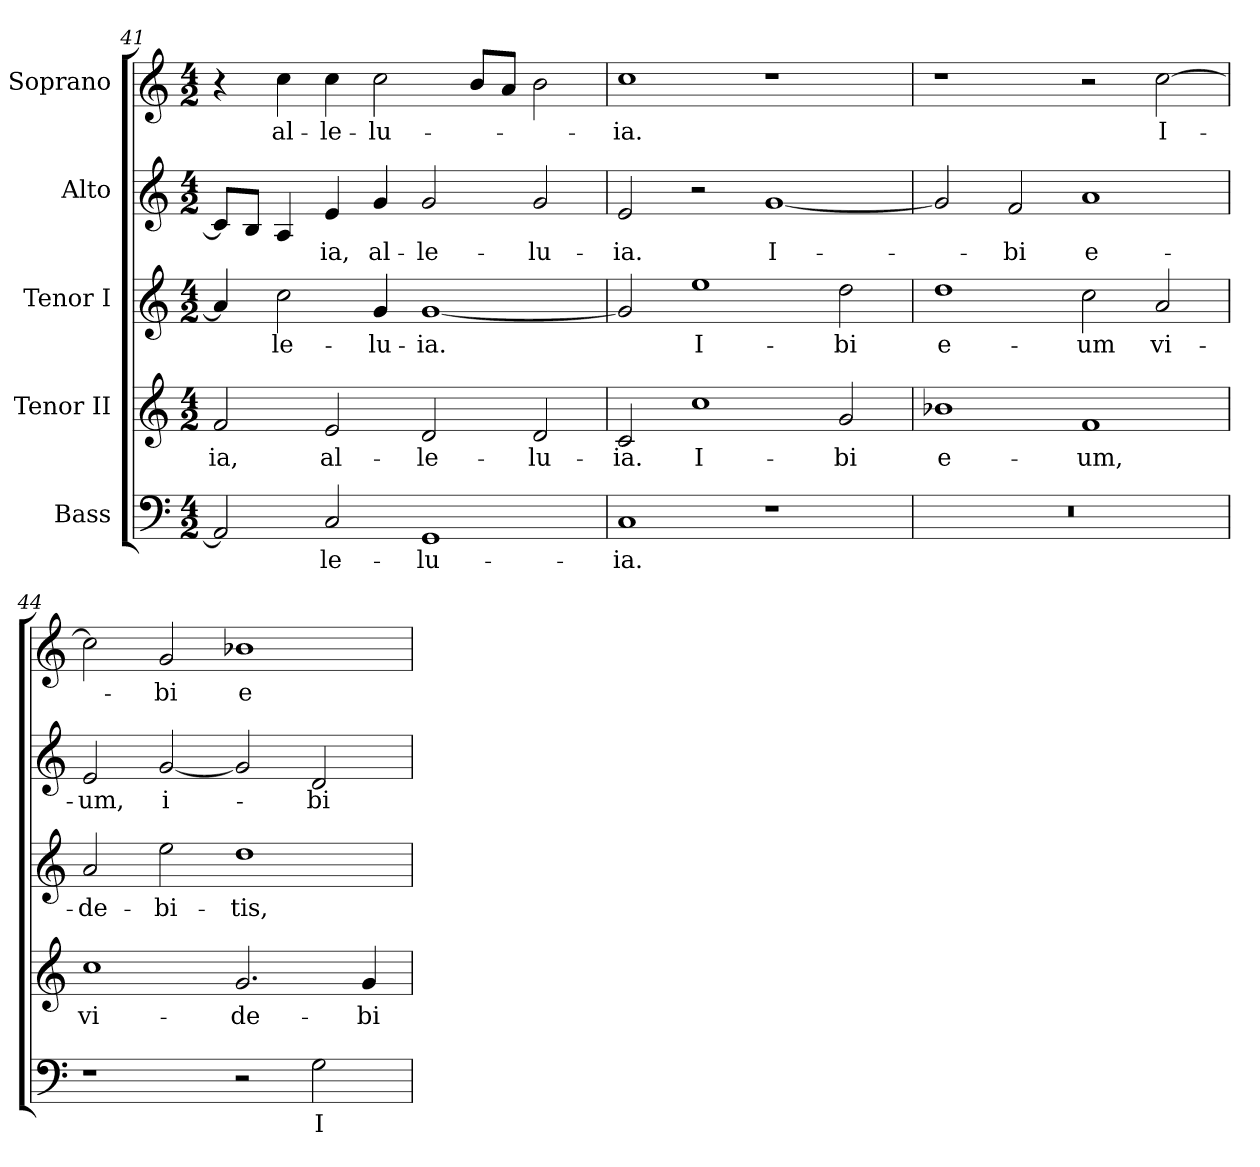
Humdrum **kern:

**kern	**text	**kern	**text	**kern	**text	**kern	**text	**kern	**text
*part5	*part5	*part4	*part4	*part3	*part3	*part2	*part2	*part1	*part1
*staff5	*staff5	*staff4	*staff4	*staff3	*staff3	*staff2	*staff2	*staff1	*staff1
*I"Bass	*	*I"Tenor II	*	*I"Tenor I	*	*I"Alto	*	*I"Soprano	*
*clefF4	*	*clefG2	*	*clefG2	*	*clefG2	*	*clefG2	*
*	*	*ITrd7c12	*	*ITrd7c12	*	*	*	*	*
*k[]	*	*k[]	*	*k[]	*	*k[]	*	*k[]	*
*C:	*	*C:	*	*C:	*	*C:	*	*C:	*
*M4/2	*	*M4/2	*	*M4/2	*	*M4/2	*	*M4/2	*
=41	=41	=41	=41	=41	=41	=41	=41	=41	=41
!	!	!	!LO:LY:b:color=#000000	!	!	!	!	!	!
2AAi/]	.	2Fi/	-ia,	4Ai/]	.	8ci/L]	.	4r	.
.	.	.	.	.	.	8Bi/J	.	.	.
!	!	!	!	!	!LO:LY:b:color=#000000	!	!	!	!
!	!	!	!	!	!	!	!	!	!LO:LY:b:color=#000000
.	.	.	.	2ci\	-le-	4Ai/	.	4cci\	al-
!	!LO:LY:b:color=#000000	!	!	!	!	!	!	!	!
!	!	!	!LO:LY:b:color=#000000	!	!	!	!	!	!
!	!	!	!	!	!	!	!LO:LY:b:color=#000000	!	!
!	!	!	!	!	!	!	!	!	!LO:LY:b:color=#000000
2Ci/	-le-	2Ei/	al-	.	.	4ei/	-ia,	4cci\	-le-
!	!	!	!	!	!LO:LY:b:color=#000000	!	!	!	!
!	!	!	!	!	!	!	!LO:LY:b:color=#000000	!	!
!	!	!	!	!	!	!	!	!	!LO:LY:b:color=#000000
.	.	.	.	4Gi/	-lu-	4gi/	al-	2cci\	-lu-
!	!LO:LY:b:color=#000000	!	!	!	!	!	!	!	!
!	!	!	!LO:LY:b:color=#000000	!	!	!	!	!	!
!	!	!	!	!	!LO:LY:b:color=#000000	!	!	!	!
!	!	!	!	!	!	!	!LO:LY:b:color=#000000	!	!
1GGi	-lu-	2Di/	-le-	[<1Gi	-ia.	2gi/	-le-	.	.
.	.	.	.	.	.	.	.	8bi/L	.
.	.	.	.	.	.	.	.	8ai/J	.
!	!	!	!LO:LY:b:color=#000000	!	!	!	!	!	!
!	!	!	!	!	!	!	!LO:LY:b:color=#000000	!	!
.	.	2Di/	-lu-	.	.	2gi/	-lu-	2bi\	.
=42	=42	=42	=42	=42	=42	=42	=42	=42	=42
!	!LO:LY:b:color=#000000	!	!	!	!	!	!	!	!
!	!	!	!LO:LY:b:color=#000000	!	!	!	!	!	!
!	!	!	!	!	!	!	!LO:LY:b:color=#000000	!	!
!	!	!	!	!	!	!	!	!	!LO:LY:b:color=#000000
1Ci	-ia.	2Ci/	-ia.	2Gi/]	.	2ei/	-ia.	1cci	-ia.
!	!	!	!LO:LY:b:color=#000000	!	!	!	!	!	!
!	!	!	!	!	!LO:LY:b:color=#000000	!	!	!	!
.	.	1ci	I-	1ei	I-	2r	.	.	.
!	!	!	!	!	!	!	!LO:LY:b:color=#000000	!	!
1r	.	.	.	.	.	[<1gi	I-	1r	.
!	!	!	!LO:LY:b:color=#000000	!	!	!	!	!	!
!	!	!	!	!	!LO:LY:b:color=#000000	!	!	!	!
.	.	2Gi/	-bi	2di\	-bi	.	.	.	.
!!LO:LB:g=z
=43	=43	=43	=43	=43	=43	=43	=43	=43	=43
!LO:N:vis=1	!	!	!	!	!	!	!	!	!
!	!	!	!LO:LY:b:color=#000000	!	!	!	!	!	!
!	!	!	!	!	!LO:LY:b:color=#000000	!	!	!	!
0r	.	1B-Xi	e-	1di	e-	2gi/]	.	1r	.
!	!	!	!	!	!	!	!LO:LY:b:color=#000000	!	!
.	.	.	.	.	.	2fi/	-bi	.	.
!	!	!	!LO:LY:b:color=#000000	!	!	!	!	!	!
!	!	!	!	!	!LO:LY:b:color=#000000	!	!	!	!
!	!	!	!	!	!	!	!LO:LY:b:color=#000000	!	!
.	.	1Fi	-um,	2ci\	-um	1ai	e-	2r	.
!	!	!	!	!	!LO:LY:b:color=#000000	!	!	!	!
!	!	!	!	!	!	!	!	!	!LO:LY:b:color=#000000
.	.	.	.	2Ai/	vi-	.	.	[>2cci\	I-
=44	=44	=44	=44	=44	=44	=44	=44	=44	=44
!	!	!	!LO:LY:b:color=#000000	!	!	!	!	!	!
!	!	!	!	!	!LO:LY:b:color=#000000	!	!	!	!
!	!	!	!	!	!	!	!LO:LY:b:color=#000000	!	!
1r	.	1ci	vi-	2Ai/	-de-	2ei/	-um,	2cci\]	.
!	!	!	!	!	!LO:LY:b:color=#000000	!	!	!	!
!	!	!	!	!	!	!	!LO:LY:b:color=#000000	!	!
!	!	!	!	!	!	!	!	!	!LO:LY:b:color=#000000
.	.	.	.	2ei\	-bi-	[<2gi/	i-	2gi/	-bi
!	!	!	!LO:LY:b:color=#000000	!	!	!	!	!	!
!	!	!	!	!	!LO:LY:b:color=#000000	!	!	!	!
!	!	!	!	!	!	!	!	!	!LO:LY:b:color=#000000
2r	.	2.Gi/	-de-	1di	-tis,	2gi/]	.	1b-Xi	e-
!	!LO:LY:b:color=#000000	!	!	!	!	!	!	!	!
!	!	!	!	!	!	!	!LO:LY:b:color=#000000	!	!
2Gi\	I-	.	.	.	.	2di/	-bi	.	.
!	!	!	!LO:LY:b:color=#000000	!	!	!	!	!	!
.	.	4Gi/	-bi-	.	.	.	.	.	.
=	=	=	=	=	=	=	=	=	=
*-	*-	*-	*-	*-	*-	*-	*-	*-	*-
